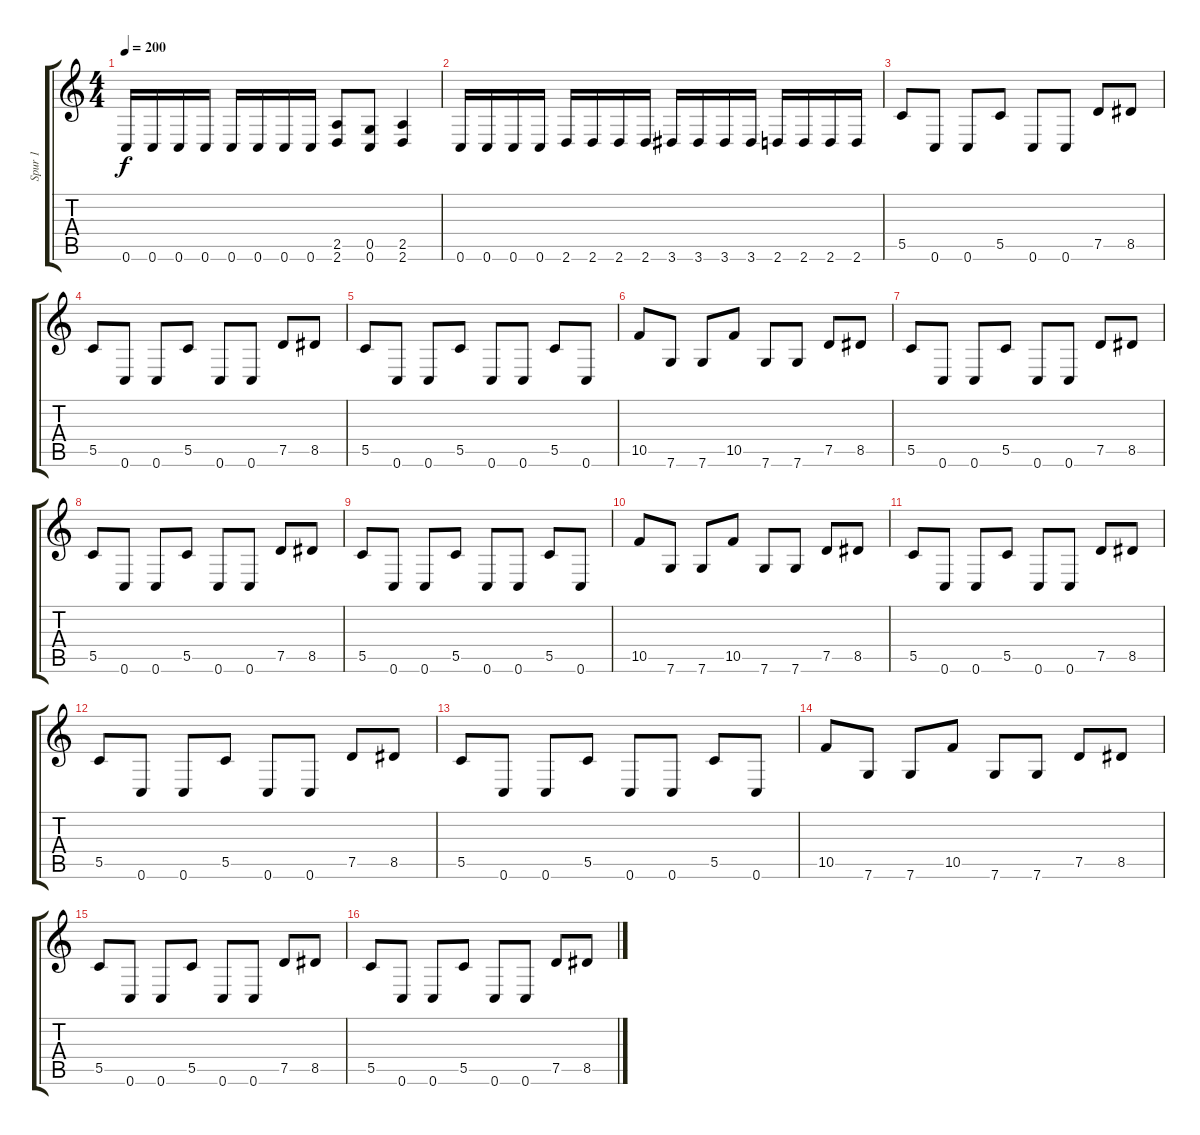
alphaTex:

\track ("Spur 1" "Spur 1") {instrument distortionguitar}
\staff {score tabs}
\tuning (D4 A3 F3 C3 G2 C2) {hide}
\ts (4 4)
\tempo 200
\clef g2
\ks c
0.6.16{dy f} 0.6.16 0.6.16 0.6.16 0.6.16 0.6.16 0.6.16 0.6.16 (2.5 2.6).8 (0.5 0.6).8 (2.5 2.6).4 |
0.6.16 0.6.16 0.6.16 0.6.16 2.6.16 2.6.16 2.6.16 2.6.16 3.6.16 3.6.16 3.6.16 3.6.16 2.6.16 2.6.16 2.6.16 2.6.16 |
5.5.8 0.6.8 0.6.8 5.5.8 0.6.8 0.6.8 7.5.8 8.5.8 |
5.5.8 0.6.8 0.6.8 5.5.8 0.6.8 0.6.8 7.5.8 8.5.8 |
5.5.8 0.6.8 0.6.8 5.5.8 0.6.8 0.6.8 5.5.8 0.6.8 |
10.5.8 7.6.8 7.6.8 10.5.8 7.6.8 7.6.8 7.5.8 8.5.8 |
5.5.8 0.6.8 0.6.8 5.5.8 0.6.8 0.6.8 7.5.8 8.5.8 |
5.5.8 0.6.8 0.6.8 5.5.8 0.6.8 0.6.8 7.5.8 8.5.8 |
5.5.8 0.6.8 0.6.8 5.5.8 0.6.8 0.6.8 5.5.8 0.6.8 |
10.5.8 7.6.8 7.6.8 10.5.8 7.6.8 7.6.8 7.5.8 8.5.8 |
5.5.8 0.6.8 0.6.8 5.5.8 0.6.8 0.6.8 7.5.8 8.5.8 |
5.5.8 0.6.8 0.6.8 5.5.8 0.6.8 0.6.8 7.5.8 8.5.8 |
5.5.8 0.6.8 0.6.8 5.5.8 0.6.8 0.6.8 5.5.8 0.6.8 |
10.5.8 7.6.8 7.6.8 10.5.8 7.6.8 7.6.8 7.5.8 8.5.8 |
5.5.8 0.6.8 0.6.8 5.5.8 0.6.8 0.6.8 7.5.8 8.5.8 |
5.5.8 0.6.8 0.6.8 5.5.8 0.6.8 0.6.8 7.5.8 8.5.8
